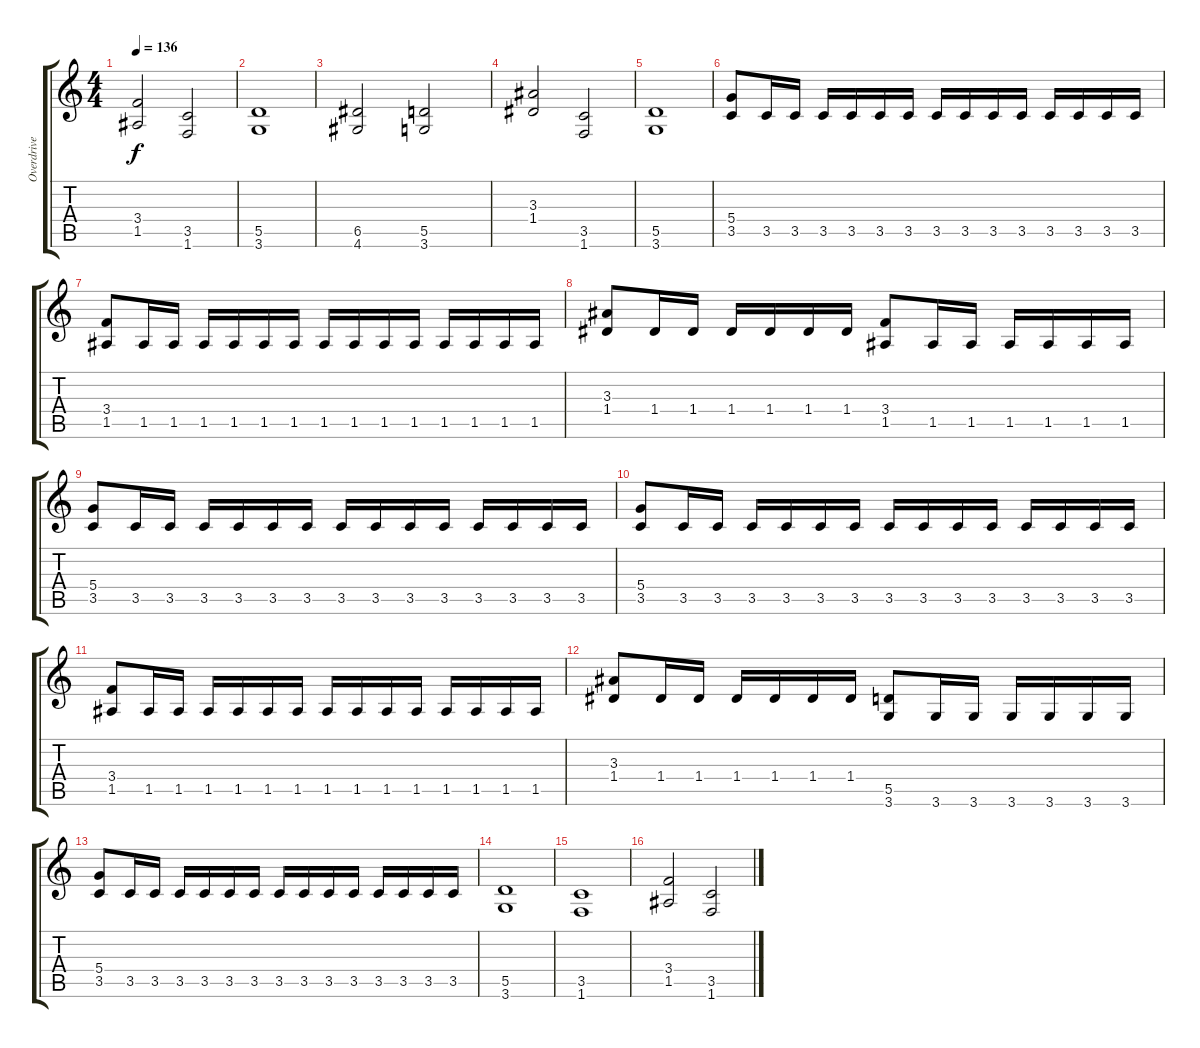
\track ("Overdrive Guitar 1" "Overdrive ") {instrument distortionguitar}
\staff {score tabs}
\tuning (E4 B3 G3 D3 A2 E2) {hide}
\ts (4 4)
\tempo 136
\clef g2
\ks c
(3.4 1.5).2{dy f} (3.5 1.6).2 |
(5.5 3.6).1 |
(6.5 4.6).2 (5.5 3.6).2 |
(3.3 1.4).2 (3.5 1.6).2 |
(5.5 3.6).1 |
(5.4 3.5).8 3.5.16 3.5.16 3.5.16 3.5.16 3.5.16 3.5.16 3.5.16 3.5.16 3.5.16 3.5.16 3.5.16 3.5.16 3.5.16 3.5.16 |
(3.4 1.5).8 1.5.16 1.5.16 1.5.16 1.5.16 1.5.16 1.5.16 1.5.16 1.5.16 1.5.16 1.5.16 1.5.16 1.5.16 1.5.16 1.5.16 |
(3.3 1.4).8 1.4.16 1.4.16 1.4.16 1.4.16 1.4.16 1.4.16 (3.4 1.5).8 1.5.16 1.5.16 1.5.16 1.5.16 1.5.16 1.5.16 |
(5.4 3.5).8 3.5.16 3.5.16 3.5.16 3.5.16 3.5.16 3.5.16 3.5.16 3.5.16 3.5.16 3.5.16 3.5.16 3.5.16 3.5.16 3.5.16 |
(5.4 3.5).8 3.5.16 3.5.16 3.5.16 3.5.16 3.5.16 3.5.16 3.5.16 3.5.16 3.5.16 3.5.16 3.5.16 3.5.16 3.5.16 3.5.16 |
(3.4 1.5).8 1.5.16 1.5.16 1.5.16 1.5.16 1.5.16 1.5.16 1.5.16 1.5.16 1.5.16 1.5.16 1.5.16 1.5.16 1.5.16 1.5.16 |
(3.3 1.4).8 1.4.16 1.4.16 1.4.16 1.4.16 1.4.16 1.4.16 (5.5 3.6).8 3.6.16 3.6.16 3.6.16 3.6.16 3.6.16 3.6.16 |
(5.4 3.5).8 3.5.16 3.5.16 3.5.16 3.5.16 3.5.16 3.5.16 3.5.16 3.5.16 3.5.16 3.5.16 3.5.16 3.5.16 3.5.16 3.5.16 |
(5.5 3.6).1 |
(3.5 1.6).1 |
(3.4 1.5).2 (3.5 1.6).2
